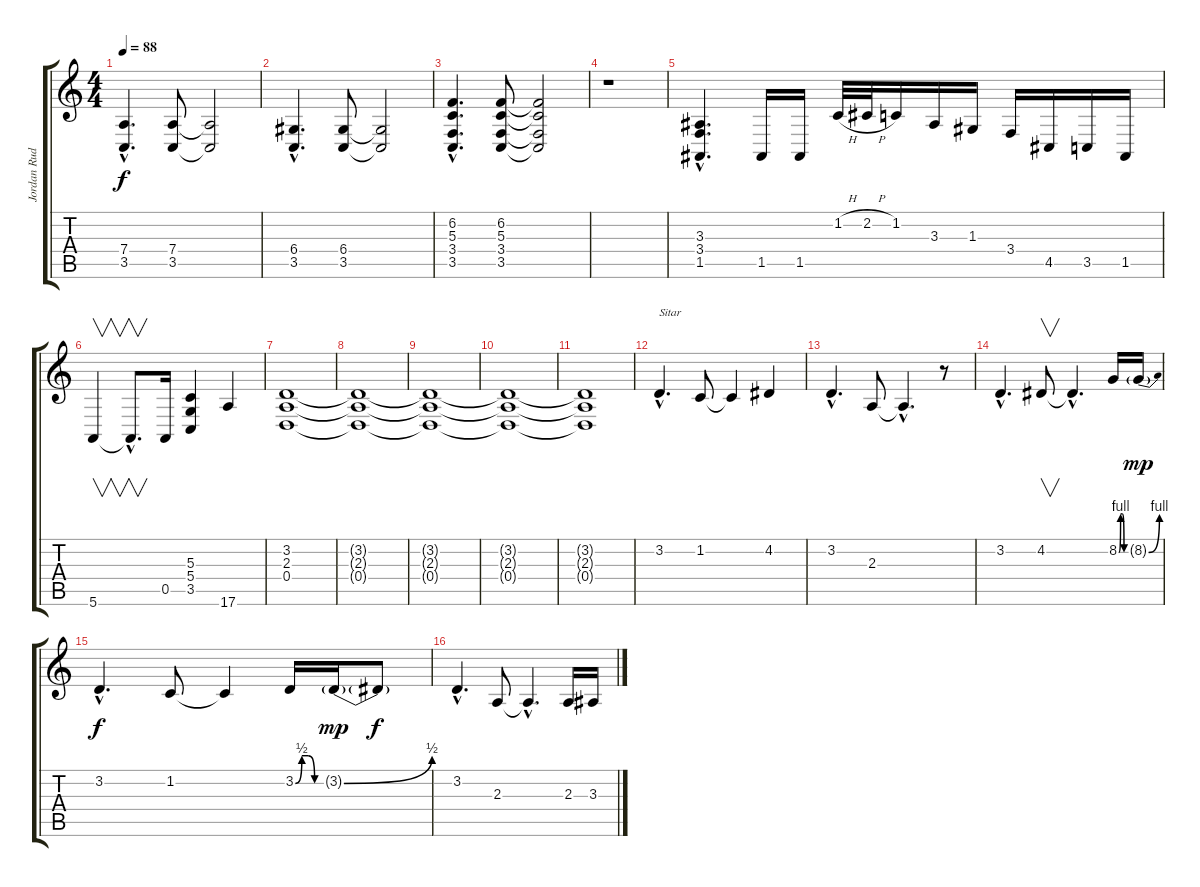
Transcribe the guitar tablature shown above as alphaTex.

\track ("Jordan Rudess - Keyboard" "Jordan Rud") {instrument sitar}
\staff {score tabs}
\tuning (E4 B3 G3 D3 A2 E2) {hide}
\ts (4 4)
\tempo 88
\clef g2
\ks c
(7.4{hac} 3.5{hac}).4{d dy f} (7.4 3.5).8 (7.4{t} 3.5{t}).2 |
(6.4{hac} 3.5{hac}).4{d} (6.4 3.5).8 (6.4{t} 3.5{t}).2 |
(6.2{hac} 5.3{hac} 3.4{hac} 3.5{hac}).4{d} (6.2 5.3 3.4 3.5).8 (6.2{t} 5.3{t} 3.4{t} 3.5{t}).2 |
r.1 |
(3.3{hac} 3.4{hac} 1.5{hac}).4{d} 1.5.16 1.5.16 1.2{h}.32 2.2{h}.32 1.2.16 3.3.16 1.3.16 3.4.16 4.5.16 3.5.16 1.5.16 |
5.6.4{v} 5.6{hac t}.8{v d} 0.5.16 (5.3 5.4 3.5).4 17.6.4 |
(3.2 2.3 0.4).1 |
(3.2{t} 2.3{t} 0.4{t}).1 |
(3.2{t} 2.3{t} 0.4{t}).1 |
(3.2{t} 2.3{t} 0.4{t}).1 |
(3.2{t} 2.3{t} 0.4{t}).1 |
3.2{hac}.4{d txt "Sitar" instrument sitar} 1.2.8 1.2{t}.4 4.2.4 |
3.2{hac}.4{d} 2.3.8 2.3{hac t}.4{d} r.8 |
3.2{hac}.4{d} 4.2.8{v} 4.2{hac t}.4{d} 8.2{be (custom 0 0 15 4 30 4 45 0 60 0)}.16 8.2{be (bend 0 0 60 4) g}.16{dy mp} |
3.2{hac}.4{d dy f} 1.2.8 1.2{t}.4 3.2{be (custom 0 0 15 2 30 2 45 0 60 0)}.16 3.2{be (bend 0 0 60 2) g}.16{dy mp} 3.2{t}.8{dy f} |
3.2{hac}.4{d} 2.3.8 2.3{hac t}.4{d} 2.3.16 3.3.16
